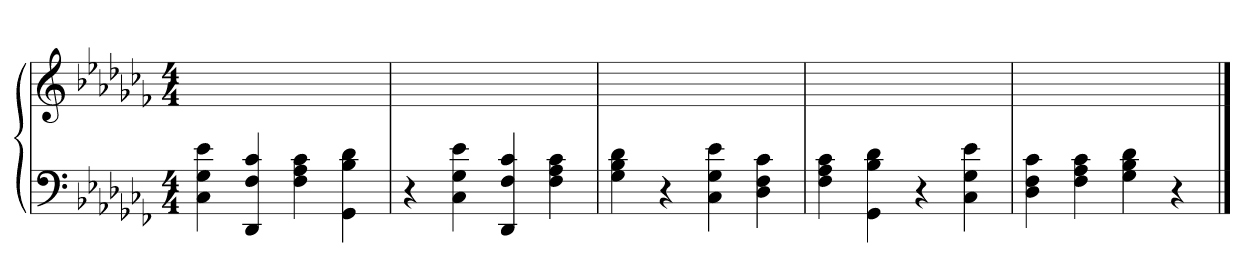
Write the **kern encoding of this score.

**kern	**kern
*part2	*part1
*staff2	*staff1
*clefF4	*clefG2
*k[b-e-a-d-g-c-f-]	*k[b-e-a-d-g-c-f-]
*C-:	*C-:
*M4/4	*M4/4
*MM60	*MM60
=1	=1
4C- 4G- 4e-	1ryy
4DD- 4F- 4c-	.
4F- 4A- 4c-	.
4GG- 4B- 4d-	.
=2	=2
4r	1ryy
4C- 4G- 4e-	.
4DD- 4F- 4c-	.
4F- 4A- 4c-	.
=3	=3
4G- 4B- 4d-	1ryy
4r	.
4C- 4G- 4e-	.
4D- 4F- 4c-	.
=4	=4
4F- 4A- 4c-	1ryy
4GG- 4B- 4d-	.
4r	.
4C- 4G- 4e-	.
=5	=5
4D- 4F- 4c-	1ryy
4F- 4A- 4c-	.
4G- 4B- 4d-	.
4r	.
==	==
*-	*-
